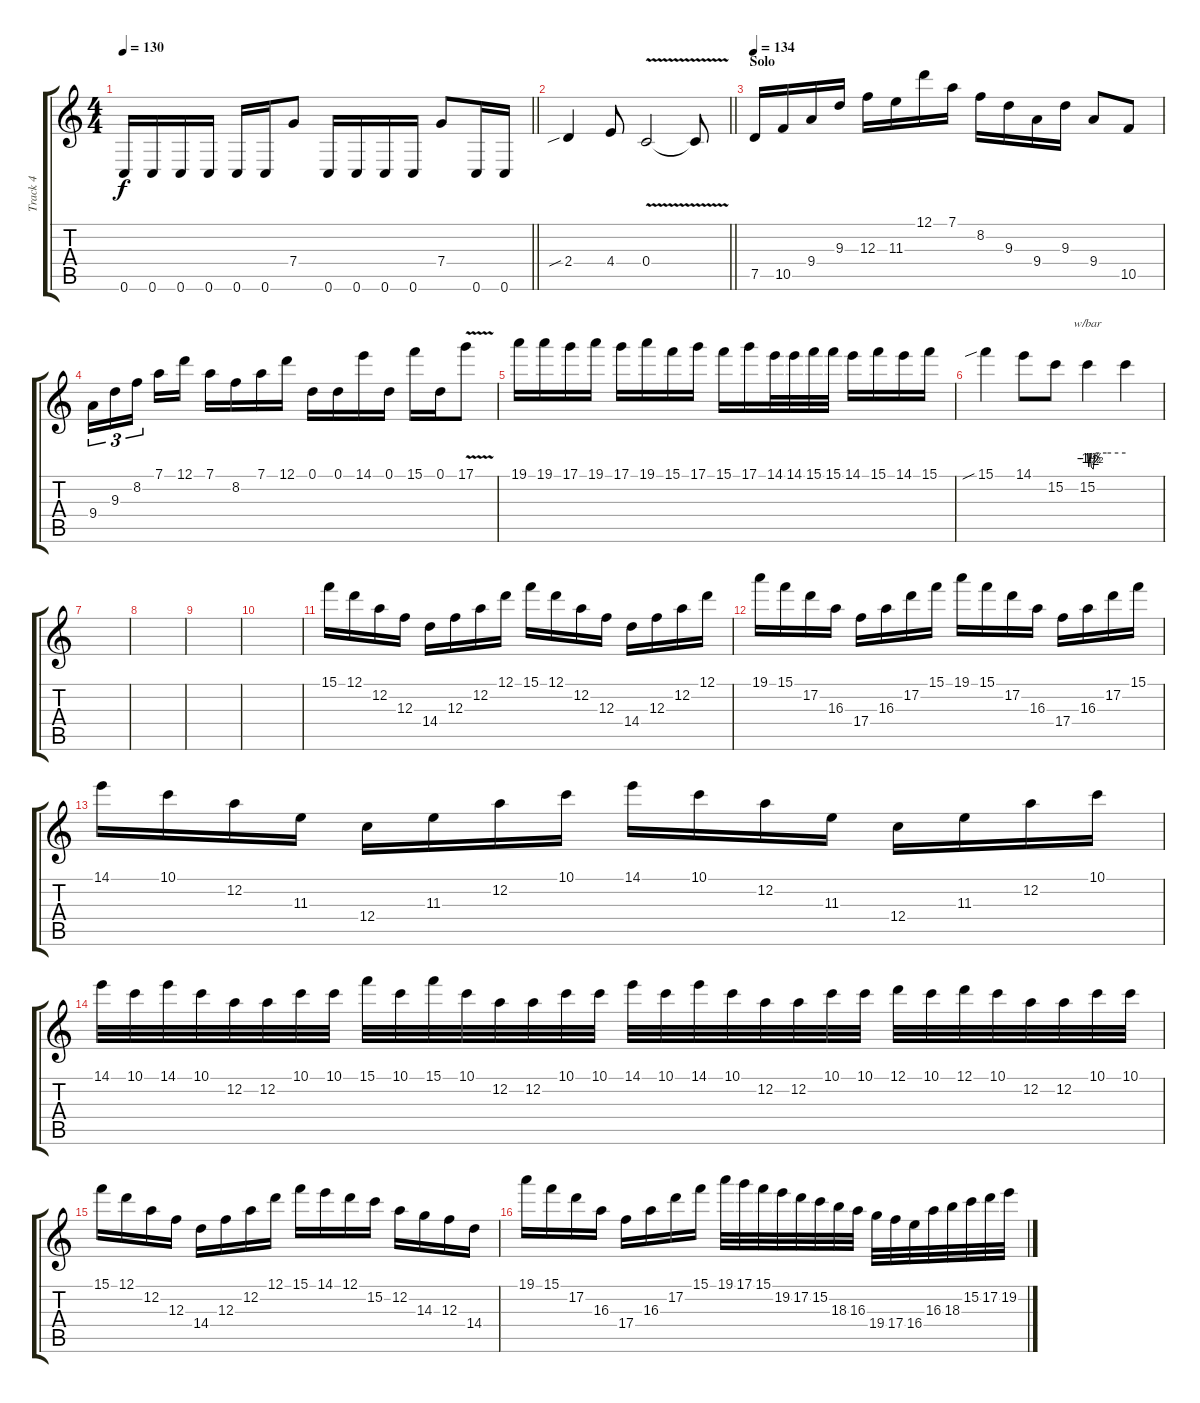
\track ("Track 4" "Track 4") {instrument overdrivenguitar}
\staff {score tabs}
\tuning (D4 A3 F3 C3 G2 C2) {hide}
\ts (4 4)
\tempo 130
\clef g2
\barLineRight lightlight
\ks c
0.6.16{dy f} 0.6.16 0.6.16 0.6.16 0.6.16 0.6.16 7.4.8 0.6.16 0.6.16 0.6.16 0.6.16 7.4.8 0.6.16 0.6.16 |
\barLineRight lightlight
2.4{sib}.4 4.4.8 0.4{v}.2 0.4{t}.8 |
\section ("" "Solo")
\tempo 134
7.5.16 10.5.16 9.4.16 9.3.16 12.3.16 11.3.16 12.1.16 7.1.16 8.2.16 9.3.16 9.4.16 9.3.16 9.4.8 10.5.8 |
9.4.16{tu (3 2)} 9.3.16{tu (3 2)} 8.2.16{tu (3 2) beam splitsecondary} 7.1.16 12.1.16 7.1.16 8.2.16 7.1.16 12.1.16 0.1.16 0.1.16 14.1.16 0.1.16 15.1.16 0.1.16 17.1{v}.8 |
19.1.16 19.1.16 17.1.16 19.1.16 17.1.16 19.1.16 15.1.16 17.1.16 15.1.16 17.1.16 14.1.32 14.1.32 15.1.32 15.1.32 14.1.16 15.1.16 14.1.16 15.1.16 |
15.1{sib}.4 14.1.8 15.2.8 15.2.4{tbe (custom default 0 0 2 -6 4 0 6 -6 9 -8 12 0 30 0 60 0)} 15.2{t}.4 |
|
|
|
|
15.1.16 12.1.16 12.2.16 12.3.16 14.4.16 12.3.16 12.2.16 12.1.16 15.1.16 12.1.16 12.2.16 12.3.16 14.4.16 12.3.16 12.2.16 12.1.16 |
19.1.16 15.1.16 17.2.16 16.3.16 17.4.16 16.3.16 17.2.16 15.1.16 19.1.16 15.1.16 17.2.16 16.3.16 17.4.16 16.3.16 17.2.16 15.1.16 |
14.1.16 10.1.16 12.2.16 11.3.16 12.4.16 11.3.16 12.2.16 10.1.16 14.1.16 10.1.16 12.2.16 11.3.16 12.4.16 11.3.16 12.2.16 10.1.16 |
14.1.32 10.1.32 14.1.32 10.1.32 12.2.32 12.2.32 10.1.32 10.1.32 15.1.32 10.1.32 15.1.32 10.1.32 12.2.32 12.2.32 10.1.32 10.1.32 14.1.32 10.1.32 14.1.32 10.1.32 12.2.32 12.2.32 10.1.32 10.1.32 12.1.32 10.1.32 12.1.32 10.1.32 12.2.32 12.2.32 10.1.32 10.1.32 |
15.1.16 12.1.16 12.2.16 12.3.16 14.4.16 12.3.16 12.2.16 12.1.16 15.1.16 14.1.16 12.1.16 15.2.16 12.2.16 14.3.16 12.3.16 14.4.16 |
19.1.16 15.1.16 17.2.16 16.3.16 17.4.16 16.3.16 17.2.16 15.1.16 19.1.32 17.1.32 15.1.32 19.2.32 17.2.32 15.2.32 18.3.32 16.3.32 19.4.32 17.4.32 16.4.32 16.3.32 18.3.32 15.2.32 17.2.32 19.2.32
